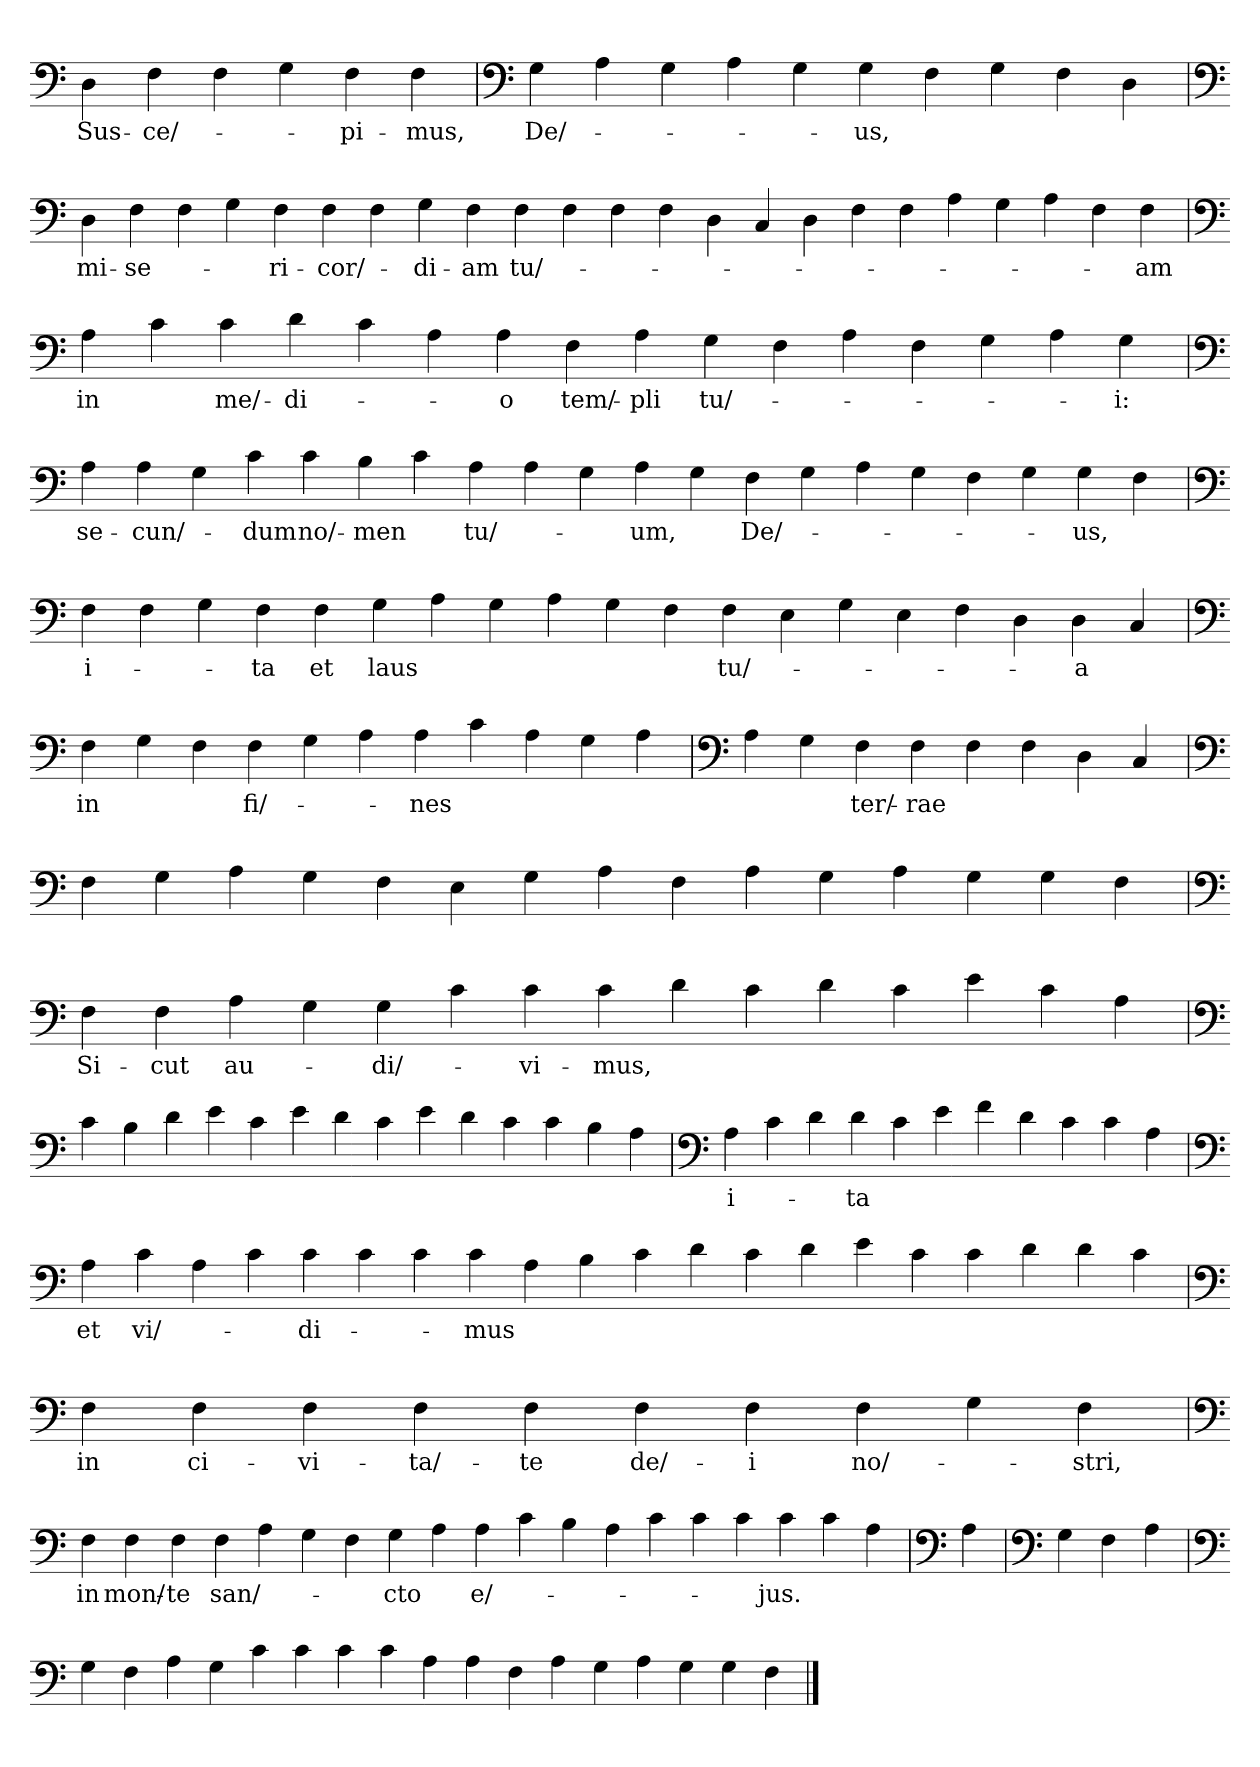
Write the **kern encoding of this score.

**kern	**text
*part1	*part1
*staff1	*staff1
*clefF4	*
=	=
4D	Sus-
4F	-ce/-
4F	.
4G	.
4F	-pi-
4F	-mus,
=`	=`
*clefF4	*
4G	De/-
4A	.
4G	.
4A	.
4G	.
4G	-us,
4F	.
4G	.
4F	.
4D	.
=`	=`
*clefF4	*
4D	mi-
4F	-se-
4F	.
4G	.
4F	-ri-
4F	-cor/-
4F	.
4G	-di-
4F	-am
4F	tu/-
4F	.
4F	.
4F	.
4D	.
4C	.
4D	.
4F	.
4F	.
4A	.
4G	.
4A	.
4F	.
4F	-am
='	='
*clefF4	*
4A	in
4c	.
4c	me/-
4d	-di-
4c	.
4A	.
4A	-o
4F	tem/-
4A	-pli
4G	tu/-
4F	.
4A	.
4F	.
4G	.
4A	.
4G	-i:
='	='
*clefF4	*
4A	se-
4A	-cun/-
4G	.
4c	-dum
4c	no/-
4B	-men
4c	.
4A	tu/-
4A	.
4G	.
4A	-um,
4G	.
4F	De/-
4G	.
4A	.
4G	.
4F	.
4G	.
4G	-us,
4F	.
='	='
*clefF4	*
4F	i-
4F	.
4G	.
4F	-ta
4F	et
4G	laus
4A	.
4G	.
4A	.
4G	.
4F	.
4F	tu/-
4E	.
4G	.
4E	.
4F	.
4D	.
4D	-a
4C	.
='	='
*clefF4	*
4F	in
4G	.
4F	.
4F	fi/-
4G	.
4A	.
4A	-nes
4c	.
4A	.
4G	.
4A	.
='	='
*clefF4	*
4A	.
4G	.
4F	ter/-
4F	-rae
4F	.
4F	.
4D	.
4C	.
=`	=`
*clefF4	*
4F	.
4G	.
4A	.
4G	.
4F	.
4E	.
4G	.
4A	.
4F	.
4A	.
4G	.
4A	.
4G	.
4G	.
4F	.
=	=
*clefF4	*
4F	Si-
4F	-cut
4A	au-
4G	.
4G	-di/-
4c	.
4c	-vi-
4c	-mus,
4d	.
4c	.
4d	.
4c	.
4e	.
4c	.
4A	.
=`	=`
*clefF4	*
4c	.
4B	.
4d	.
4e	.
4c	.
4e	.
4d	.
4c	.
4e	.
4d	.
4c	.
4c	.
4B	.
4A	.
='	='
*clefF4	*
4A	i-
4c	.
4d	.
4d	-ta
4c	.
4e	.
4f	.
4d	.
4c	.
4c	.
4A	.
=`	=`
*clefF4	*
4A	et
4c	vi/-
4A	.
4c	.
4c	-di-
4c	.
4c	.
4c	-mus
4A	.
4B	.
4c	.
4d	.
4c	.
4d	.
4e	.
4c	.
4c	.
4d	.
4d	.
4c	.
='	='
*clefF4	*
4F	in
4F	ci-
4F	-vi-
4F	-ta/-
4F	-te
4F	de/-
4F	-i
4F	no/-
4G	.
4F	-stri,
=`	=`
*clefF4	*
4F	in
4F	mon/-
4F	-te
4F	san/-
4A	.
4G	.
4F	.
4G	-cto
4A	.
4A	e/-
4c	.
4B	.
4A	.
4c	.
4c	.
4c	.
4c	-jus.
4c	.
4A	.
=`	=`
*clefF4	*
4A	.
='	='
*clefF4	*
4G	.
4F	.
4A	.
='	='
*clefF4	*
4G	.
4F	.
4A	.
4G	.
4c	.
4c	.
4c	.
4c	.
4A	.
4A	.
4F	.
4A	.
4G	.
4A	.
4G	.
4G	.
4F	.
==	==
*-	*-
